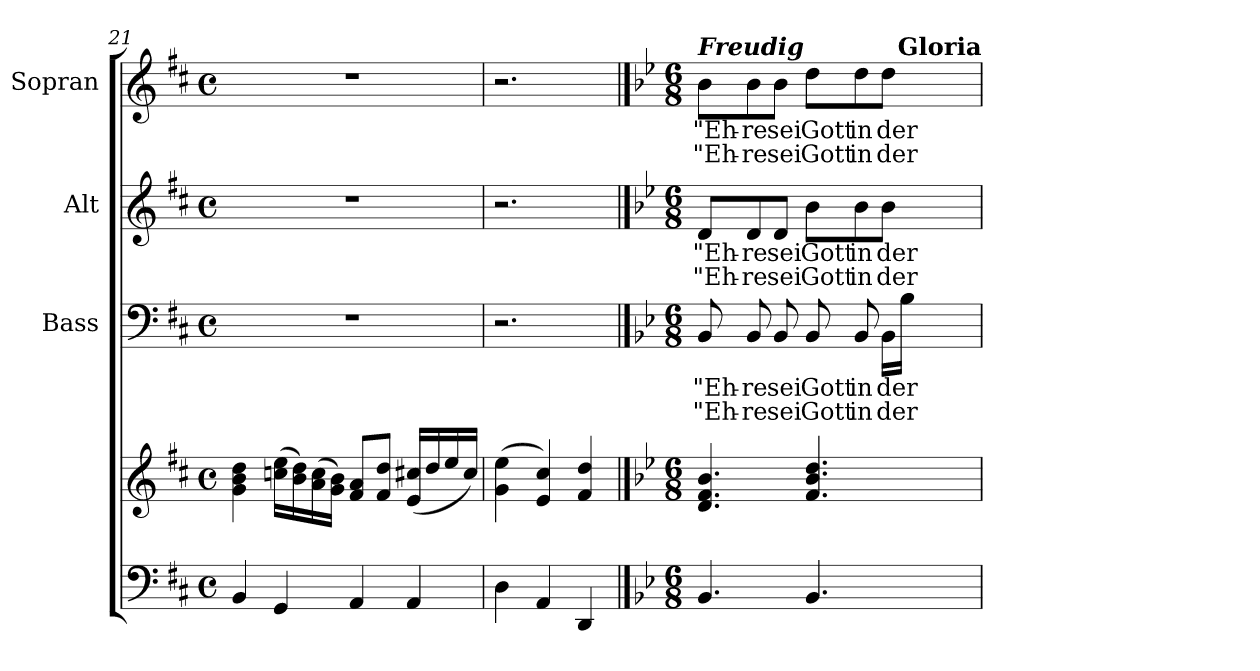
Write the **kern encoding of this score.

**kern	**kern	**kern	**text	**text	**kern	**text	**text	**kern	**text	**text
*part4	*part4	*part3	*part3	*part3	*part2	*part2	*part2	*part1	*part1	*part1
*staff5	*staff4	*staff3	*staff3	*staff3	*staff2	*staff2	*staff2	*staff1	*staff1	*staff1
*	*	*I"Bass	*	*	*I"Alt	*	*	*I"Sopran	*	*
*	*	*I'B.	*	*	*I'A.	*	*	*I'S.	*	*
*clefF4	*clefG2	*clefF4	*	*	*clefG2	*	*	*clefG2	*	*
*k[f#c#]	*k[f#c#]	*k[f#c#]	*	*	*k[f#c#]	*	*	*k[f#c#]	*	*
*D:	*D:	*D:	*	*	*D:	*	*	*D:	*	*
*M4/4	*M4/4	*M4/4	*	*	*M4/4	*	*	*M4/4	*	*
*met(c)	*met(c)	*met(c)	*	*	*met(c)	*	*	*met(c)	*	*
=21	=21	=21	=21	=21	=21	=21	=21	=21	=21	=21
4BB/	4g\ 4b\ 4dd\	1r	.	.	1r	.	.	1r	.	.
4GG/	(>16ccn\ 16ee\LL	.	.	.	.	.	.	.	.	.
.	16b\ 16dd\)	.	.	.	.	.	.	.	.	.
.	(>16a\ 16cc\	.	.	.	.	.	.	.	.	.
.	16g\ 16b\JJ)	.	.	.	.	.	.	.	.	.
4AA/	8f#/ 8a/L	.	.	.	.	.	.	.	.	.
.	8f#/ 8dd/J	.	.	.	.	.	.	.	.	.
4AA/	(<16e/ 16cc#X/LL	.	.	.	.	.	.	.	.	.
.	16dd/	.	.	.	.	.	.	.	.	.
.	16ee/	.	.	.	.	.	.	.	.	.
.	16cc#/JJ)	.	.	.	.	.	.	.	.	.
=22	=22	=22	=22	=22	=22	=22	=22	=22	=22	=22
4D\	(>4g\ 4ee\	2.r	.	.	2.r	.	.	2.r	.	.
4AA/	4e/ 4cc#/)	.	.	.	.	.	.	.	.	.
4DD/	4f#/ 4dd/	.	.	.	.	.	.	.	.	.
!!LO:LB:g=z
==23	==23	==23	==23	==23	==23	==23	==23	==23	==23	==23
*k[b-e-]	*k[b-e-]	*k[b-e-]	*	*	*k[b-e-]	*	*	*k[b-e-]	*	*
*B-:	*B-:	*B-:	*	*	*B-:	*	*	*B-:	*	*
*M6/8	*M6/8	*M6/8	*	*	*M6/8	*	*	*M6/8	*	*
!	!	!	!	!	!	!	!	!LO:TX:a:Bi:t=Freudig	!	!
!	!	!	!LO:LY:b	!LO:LY:b	!	!LO:LY:b	!LO:LY:b	!	!LO:LY:b	!LO:LY:b
4.BB-/	4.d/ 4.f/ 4.b-/	8BB-/	"Eh-	"Eh-	8d/L	"Eh-	"Eh-	8b-\L	"Eh-	"Eh-
!	!	!	!LO:LY:b	!LO:LY:b	!	!LO:LY:b	!LO:LY:b	!	!LO:LY:b	!LO:LY:b
.	.	8BB-/	-re	-re	8d/	-re	-re	8b-\	-re	-re
!	!	!	!LO:LY:b	!LO:LY:b	!	!LO:LY:b	!LO:LY:b	!	!LO:LY:b	!LO:LY:b
.	.	8BB-/	sei	sei	8d/J	sei	sei	8b-\J	sei	sei
!	!	!	!LO:LY:b	!LO:LY:b	!	!LO:LY:b	!LO:LY:b	!	!LO:LY:b	!LO:LY:b
4.BB-/	4.f/ 4.b-/ 4.dd/	8BB-/	Gott	Gott	8b-\L	Gott	Gott	8dd\L	Gott	Gott
!	!	!	!LO:LY:b	!LO:LY:b	!	!LO:LY:b	!LO:LY:b	!	!LO:LY:b	!LO:LY:b
.	.	8BB-/	in	in	8b-\	in	in	8dd\	in	in
!	!	!	!LO:LY:b	!LO:LY:b	!	!LO:LY:b	!LO:LY:b	!	!LO:LY:b	!LO:LY:b
.	.	16BB-\LL	der	der	8b-\J	der	der	8dd\J	der	der
.	.	16B-\JJ	.	.	.	.	.	.	.	.
2ryy	2ryy	2ryy	.	.	2ryy	.	.	2ryy	.	.
!	!	!	!	!	!	!	!	!LO:TX:a:B:t=Gloria	!	!
=	=	=	=	=	=	=	=	=	=	=
*-	*-	*-	*-	*-	*-	*-	*-	*-	*-	*-
